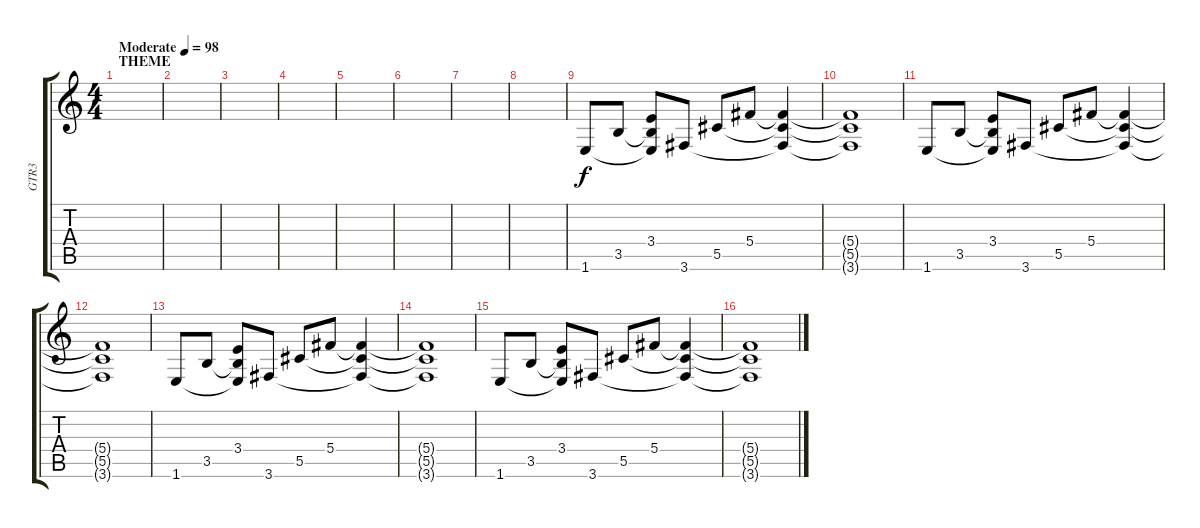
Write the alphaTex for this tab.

\track ("GTR3" "GTR3") {instrument electricguitarjazz}
\staff {score tabs}
\tuning (Eb4 Bb3 Gb3 Db3 Ab2 Eb2) {hide}
\ts (4 4)
\section ("" "THEME")
\tempo (98 "Moderate")
\clef g2
\ks c
|
|
|
|
|
|
|
|
1.6.8 3.5.8 (3.4 3.5{t} 1.6{t}).8 3.6.8 5.5.8 5.4.8 (5.4{t} 5.5{t} 3.6{t}).4 |
(5.4{t} 5.5{t} 3.6{t}).1 |
1.6.8 3.5.8 (3.4 3.5{t} 1.6{t}).8 3.6.8 5.5.8 5.4.8 (5.4{t} 5.5{t} 3.6{t}).4 |
(5.4{t} 5.5{t} 3.6{t}).1 |
1.6.8 3.5.8 (3.4 3.5{t} 1.6{t}).8 3.6.8 5.5.8 5.4.8 (5.4{t} 5.5{t} 3.6{t}).4 |
(5.4{t} 5.5{t} 3.6{t}).1 |
1.6.8 3.5.8 (3.4 3.5{t} 1.6{t}).8 3.6.8 5.5.8 5.4.8 (5.4{t} 5.5{t} 3.6{t}).4 |
(5.4{t} 5.5{t} 3.6{t}).1
